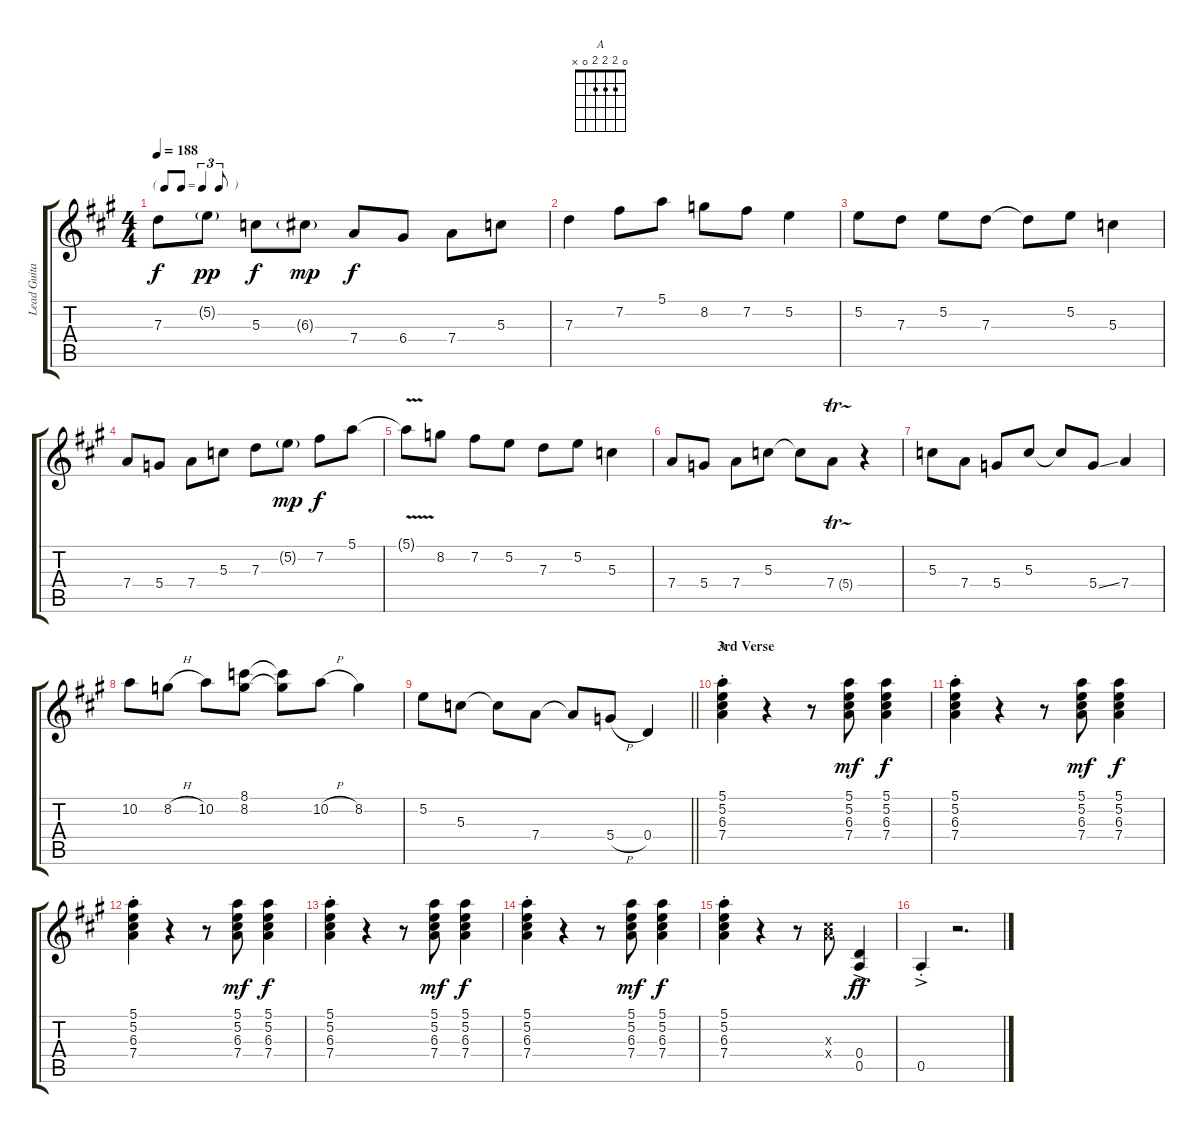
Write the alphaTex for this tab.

\track ("Lead Guitar" "Lead Guita") {instrument electricguitarjazz}
\staff {score tabs}
\tuning (E4 B3 G3 D3 A2 E2) {hide}
\chord ("A" 0 2 2 2 0 x)
\ts (4 4)
\tf triplet8th
\tempo 188
\clef g2
\ks a
7.3.8{dy f} 5.2{g}.8{dy pp} 5.3.8{dy f} 6.3{g}.8{dy mp} 7.4.8{dy f} 6.4.8 7.4.8 5.3.8 |
7.3.4 7.2.8 5.1.8 8.2.8 7.2.8 5.2.4 |
5.2.8 7.3.8 5.2.8 7.3.8 7.3{t}.8 5.2.8 5.3.4 |
7.4.8 5.4.8 7.4.8 5.3.8 7.3.8 5.2{g}.8{dy mp} 7.2.8{dy f} 5.1.8 |
5.1{v t}.8 8.2.8 7.2.8 5.2.8 7.3.8 5.2.8 5.3.4 |
7.4.8 5.4.8 7.4.8 5.3.8 5.3{t}.8 7.4{tr (5 16)}.8 r.4 |
5.3.8 7.4.8 5.4.8 5.3.8 5.3{t}.8 5.4{ss}.8 7.4.4 |
10.2.8 8.2{h}.8 10.2.8 (8.1 8.2).8 (8.1{t} 8.2{t}).8 10.2{h}.8 8.2.4 |
\barLineRight lightlight
5.2.8 5.3.8 5.3{t}.8 7.4.8 7.4{t}.8 5.4{h}.8 0.4.4 |
\section ("" "3rd Verse")
(5.1{st} 5.2{st} 6.3{st} 7.4{st}).4{ch "A" volume 12} r.4 r.8 (5.1 5.2 6.3 7.4).8{dy mf} (5.1 5.2 6.3 7.4).4{dy f} |
(5.1{st} 5.2{st} 6.3{st} 7.4{st}).4 r.4 r.8 (5.1 5.2 6.3 7.4).8{dy mf} (5.1 5.2 6.3 7.4).4{dy f} |
(5.1{st} 5.2{st} 6.3{st} 7.4{st}).4 r.4 r.8 (5.1 5.2 6.3 7.4).8{dy mf} (5.1 5.2 6.3 7.4).4{dy f} |
(5.1{st} 5.2{st} 6.3{st} 7.4{st}).4 r.4 r.8 (5.1 5.2 6.3 7.4).8{dy mf} (5.1 5.2 6.3 7.4).4{dy f} |
(5.1{st} 5.2{st} 6.3{st} 7.4{st}).4 r.4 r.8 (5.1 5.2 6.3 7.4).8{dy mf} (5.1 5.2 6.3 7.4).4{dy f} |
(5.1{st} 5.2{st} 6.3{st} 7.4{st}).4 r.4 r.8 (6.3{x} 7.4{x}).8 (0.4{ac} 0.5{ac}).4{dy ff} |
0.5{ac st}.4 r.2{d}
